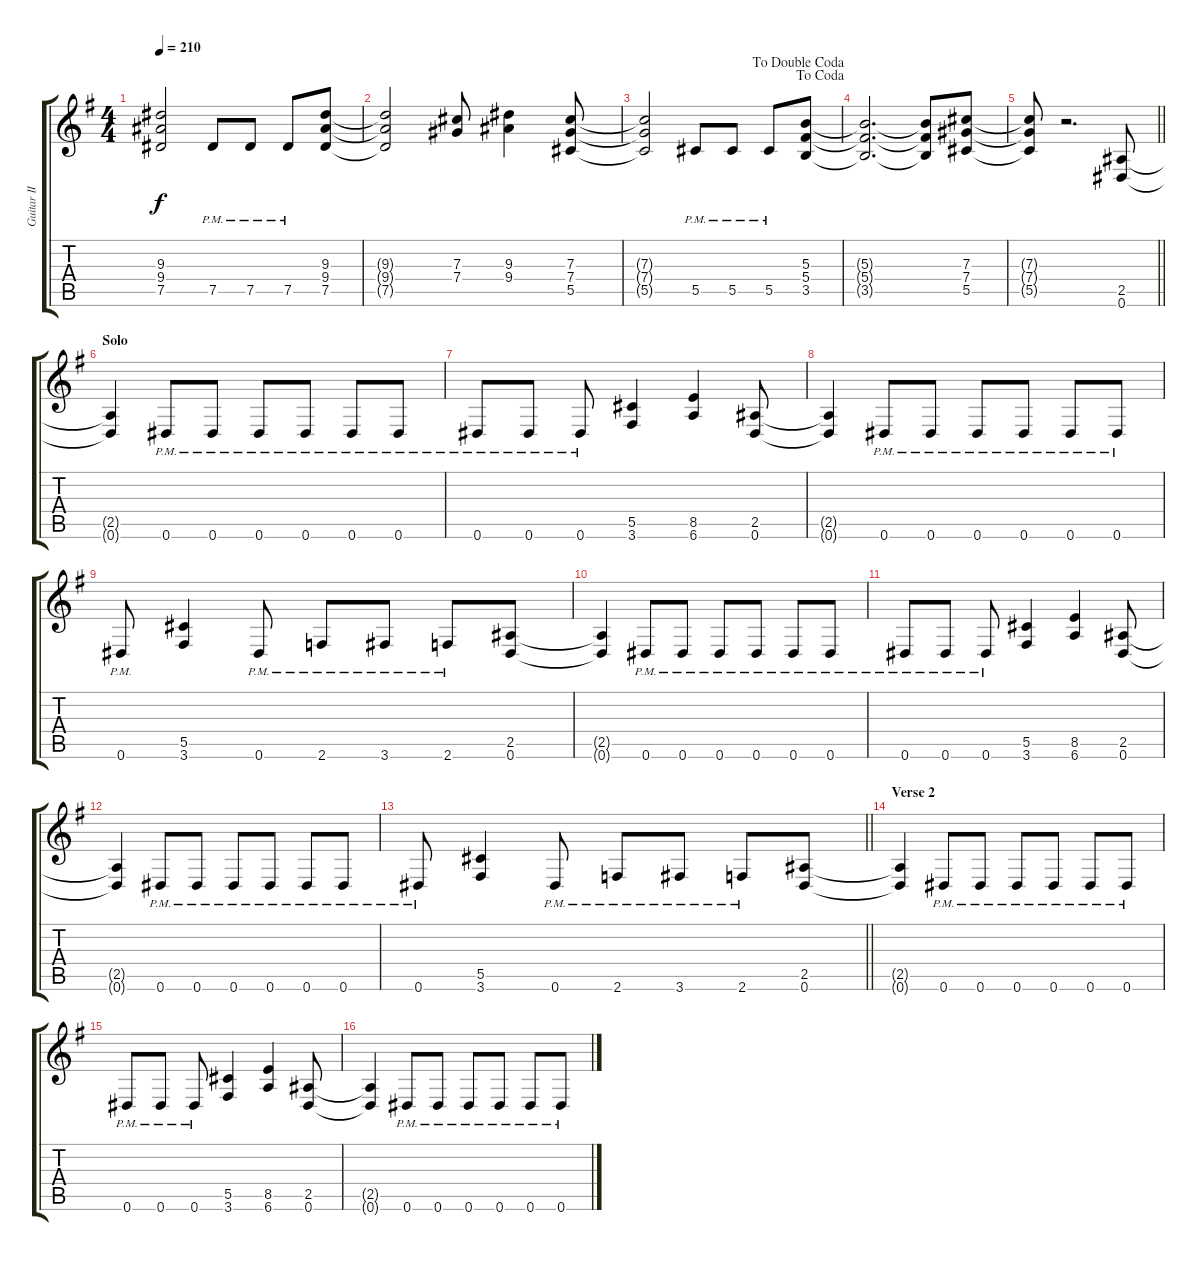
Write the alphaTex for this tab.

\track ("Guitar II (В. Смольский)" "Guitar II ") {instrument distortionguitar}
\staff {score tabs}
\tuning (Eb4 Bb3 Gb3 Db3 Ab2 Eb2) {hide}
\ts (4 4)
\tempo 210
\clef g2
\ks g
(9.3{t} 9.4{t} 7.5{t}).2{dy f} 7.5{pm}.8 7.5{pm}.8 7.5{pm}.8 (9.3 9.4 7.5).8 |
(9.3{t} 9.4{t} 7.5{t}).2 (7.3 7.4).8 (9.3 9.4).4 (7.3 7.4 5.5).8 |
\jump dacoda
\jump dadoublecoda
(7.3{t} 7.4{t} 5.5{t}).2 5.5{pm}.8 5.5{pm}.8 5.5{pm}.8 (5.3 5.4 3.5).8 |
(5.3{t} 5.4{t} 3.5{t}).2{d} (5.3{t} 5.4{t} 3.5{t}).8 (7.3 7.4 5.5).8 |
\barLineRight lightlight
(7.3{t} 7.4{t} 5.5{t}).8 r.2{d} (2.5 0.6).8 |
\section ("" "Solo")
(2.5{t} 0.6{t}).4 0.6{pm}.8 0.6{pm}.8 0.6{pm}.8 0.6{pm}.8 0.6{pm}.8 0.6{pm}.8 |
0.6{pm}.8 0.6{pm}.8 0.6{pm}.8 (5.5 3.6).4 (8.5 6.6).4 (2.5 0.6).8 |
(2.5{t} 0.6{t}).4 0.6{pm}.8 0.6{pm}.8 0.6{pm}.8 0.6{pm}.8 0.6{pm}.8 0.6{pm}.8 |
0.6{pm}.8 (5.5 3.6).4 0.6{pm}.8 2.6{pm}.8 3.6{pm}.8 2.6{pm}.8 (2.5 0.6).8 |
(2.5{t} 0.6{t}).4 0.6{pm}.8 0.6{pm}.8 0.6{pm}.8 0.6{pm}.8 0.6{pm}.8 0.6{pm}.8 |
0.6{pm}.8 0.6{pm}.8 0.6{pm}.8 (5.5 3.6).4 (8.5 6.6).4 (2.5 0.6).8 |
(2.5{t} 0.6{t}).4 0.6{pm}.8 0.6{pm}.8 0.6{pm}.8 0.6{pm}.8 0.6{pm}.8 0.6{pm}.8 |
\barLineRight lightlight
0.6{pm}.8 (5.5 3.6).4 0.6{pm}.8 2.6{pm}.8 3.6{pm}.8 2.6{pm}.8 (2.5 0.6).8 |
\section ("" "Verse 2")
(2.5{t} 0.6{t}).4 0.6{pm}.8 0.6{pm}.8 0.6{pm}.8 0.6{pm}.8 0.6{pm}.8 0.6{pm}.8 |
0.6{pm}.8 0.6{pm}.8 0.6{pm}.8 (5.5 3.6).4 (8.5 6.6).4 (2.5 0.6).8 |
(2.5{t} 0.6{t}).4 0.6{pm}.8 0.6{pm}.8 0.6{pm}.8 0.6{pm}.8 0.6{pm}.8 0.6{pm}.8
